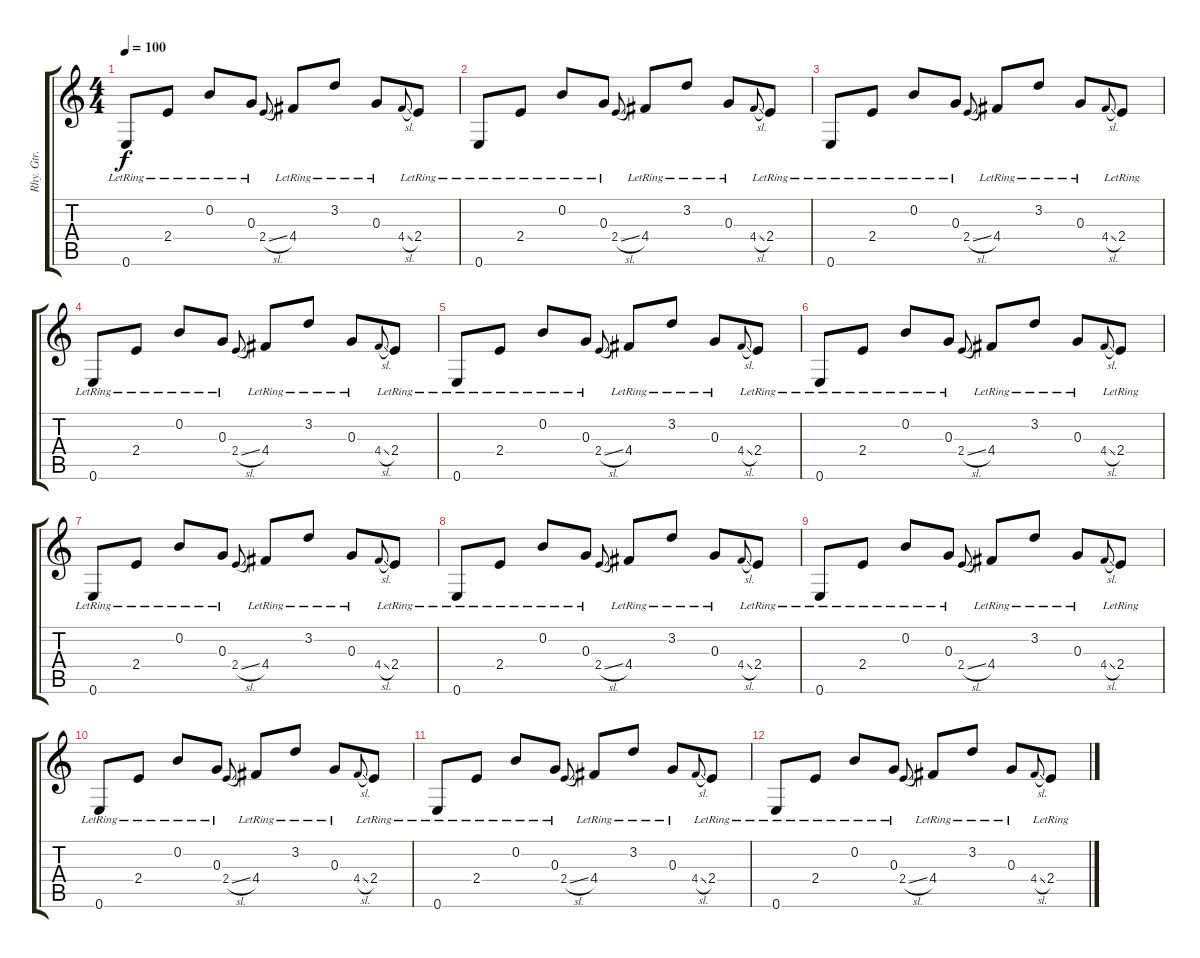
\track ("Rhy. Gtr. 1" "Rhy. Gtr. ") {instrument electricguitarclean}
\staff {score tabs}
\tuning (E4 B3 G3 D3 A2 E2) {hide}
\ts (4 4)
\tempo 100
\clef g2
\ks c
0.6{lr}.8{dy f volume 2} 2.4{lr}.8 0.2{lr}.8 0.3{lr}.8 2.4{sl}.8{gr onbeat} 4.4{lr}.8 3.2{lr}.8 0.3{lr}.8 4.4{sl}.8{gr onbeat} 2.4{lr}.8 |
0.6{lr}.8 2.4{lr}.8 0.2{lr}.8 0.3{lr}.8 2.4{sl}.8{gr onbeat} 4.4{lr}.8 3.2{lr}.8 0.3{lr}.8 4.4{sl}.8{gr onbeat} 2.4{lr}.8 |
0.6{lr}.8 2.4{lr}.8 0.2{lr}.8 0.3{lr}.8 2.4{sl}.8{gr onbeat} 4.4{lr}.8 3.2{lr}.8 0.3{lr}.8 4.4{sl}.8{gr onbeat} 2.4{lr}.8 |
0.6{lr}.8 2.4{lr}.8 0.2{lr}.8 0.3{lr}.8 2.4{sl}.8{gr onbeat} 4.4{lr}.8 3.2{lr}.8 0.3{lr}.8 4.4{sl}.8{gr onbeat} 2.4{lr}.8 |
0.6{lr}.8{volume 1} 2.4{lr}.8 0.2{lr}.8 0.3{lr}.8 2.4{sl}.8{gr onbeat} 4.4{lr}.8 3.2{lr}.8 0.3{lr}.8 4.4{sl}.8{gr onbeat} 2.4{lr}.8 |
0.6{lr}.8 2.4{lr}.8 0.2{lr}.8 0.3{lr}.8 2.4{sl}.8{gr onbeat} 4.4{lr}.8 3.2{lr}.8 0.3{lr}.8 4.4{sl}.8{gr onbeat} 2.4{lr}.8 |
0.6{lr}.8 2.4{lr}.8 0.2{lr}.8 0.3{lr}.8 2.4{sl}.8{gr onbeat} 4.4{lr}.8 3.2{lr}.8 0.3{lr}.8 4.4{sl}.8{gr onbeat} 2.4{lr}.8 |
0.6{lr}.8 2.4{lr}.8 0.2{lr}.8 0.3{lr}.8 2.4{sl}.8{gr onbeat} 4.4{lr}.8 3.2{lr}.8 0.3{lr}.8 4.4{sl}.8{gr onbeat} 2.4{lr}.8 |
0.6{lr}.8{volume 0} 2.4{lr}.8 0.2{lr}.8 0.3{lr}.8 2.4{sl}.8{gr onbeat} 4.4{lr}.8 3.2{lr}.8 0.3{lr}.8 4.4{sl}.8{gr onbeat} 2.4{lr}.8 |
0.6{lr}.8 2.4{lr}.8 0.2{lr}.8 0.3{lr}.8 2.4{sl}.8{gr onbeat} 4.4{lr}.8 3.2{lr}.8 0.3{lr}.8 4.4{sl}.8{gr onbeat} 2.4{lr}.8 |
0.6{lr}.8 2.4{lr}.8 0.2{lr}.8 0.3{lr}.8 2.4{sl}.8{gr onbeat} 4.4{lr}.8 3.2{lr}.8 0.3{lr}.8 4.4{sl}.8{gr onbeat} 2.4{lr}.8 |
0.6{lr}.8 2.4{lr}.8 0.2{lr}.8 0.3{lr}.8 2.4{sl}.8{gr onbeat} 4.4{lr}.8 3.2{lr}.8 0.3{lr}.8 4.4{sl}.8{gr onbeat} 2.4{lr}.8
